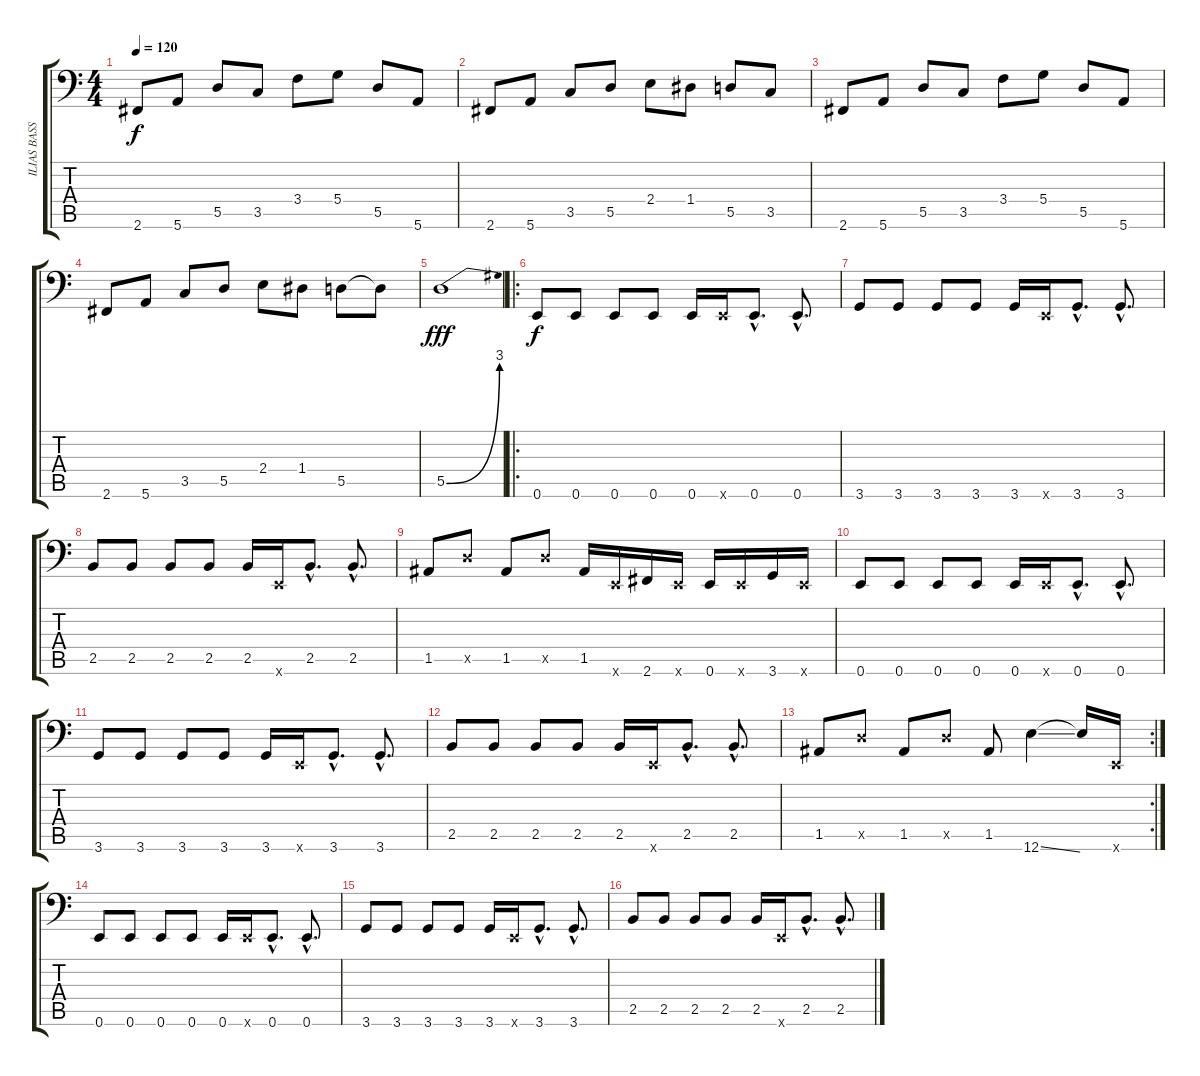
\track ("ILIAS BASS" "ILIAS BASS") {instrument electricbasspick}
\staff {score tabs}
\tuning (E3 B2 G2 D2 A1 E1) {hide}
\ts (4 4)
\tempo 120
\clef f4
\ks c
2.6.8{dy f instrument acousticbass} 5.6.8 5.5.8 3.5.8 3.4.8 5.4.8 5.5.8 5.6.8 |
2.6.8 5.6.8 3.5.8 5.5.8 2.4.8 1.4.8 5.5.8 3.5.8 |
2.6.8 5.6.8 5.5.8 3.5.8 3.4.8 5.4.8 5.5.8 5.6.8 |
2.6.8 5.6.8 3.5.8 5.5.8 2.4.8 1.4.8 5.5.8 5.5{t}.8 |
5.5{be (bend 0 0 60 12)}.1{dy fff instrument electricbasspick} |
\ro
0.6.8{dy f} 0.6.8 0.6.8 0.6.8 0.6.16 0.6{x}.16 0.6{hac}.8{d} 0.6{hac}.8{d} |
3.6.8 3.6.8 3.6.8 3.6.8 3.6.16 0.6{x}.16 3.6{hac}.8{d} 3.6{hac}.8{d} |
2.5.8 2.5.8 2.5.8 2.5.8 2.5.16 0.6{x}.16 2.5{hac}.8{d} 2.5{hac}.8{d} |
1.5.8 5.5{x}.8 1.5.8 5.5{x}.8 1.5.16 0.6{x}.16 2.6.16 0.6{x}.16 0.6.16 0.6{x}.16 3.6.16 0.6{x}.16 |
0.6.8 0.6.8 0.6.8 0.6.8 0.6.16 0.6{x}.16 0.6{hac}.8{d} 0.6{hac}.8{d} |
3.6.8 3.6.8 3.6.8 3.6.8 3.6.16 0.6{x}.16 3.6{hac}.8{d} 3.6{hac}.8{d} |
2.5.8 2.5.8 2.5.8 2.5.8 2.5.16 0.6{x}.16 2.5{hac}.8{d} 2.5{hac}.8{d} |
\rc 2
1.5.8 5.5{x}.8 1.5.8 5.5{x}.8 1.5.8 12.6{ss}.4 12.6{t}.16 0.6{x}.16 |
0.6.8 0.6.8 0.6.8 0.6.8 0.6.16 0.6{x}.16 0.6{hac}.8{d} 0.6{hac}.8{d} |
3.6.8 3.6.8 3.6.8 3.6.8 3.6.16 0.6{x}.16 3.6{hac}.8{d} 3.6{hac}.8{d} |
2.5.8 2.5.8 2.5.8 2.5.8 2.5.16 0.6{x}.16 2.5{hac}.8{d} 2.5{hac}.8{d}
